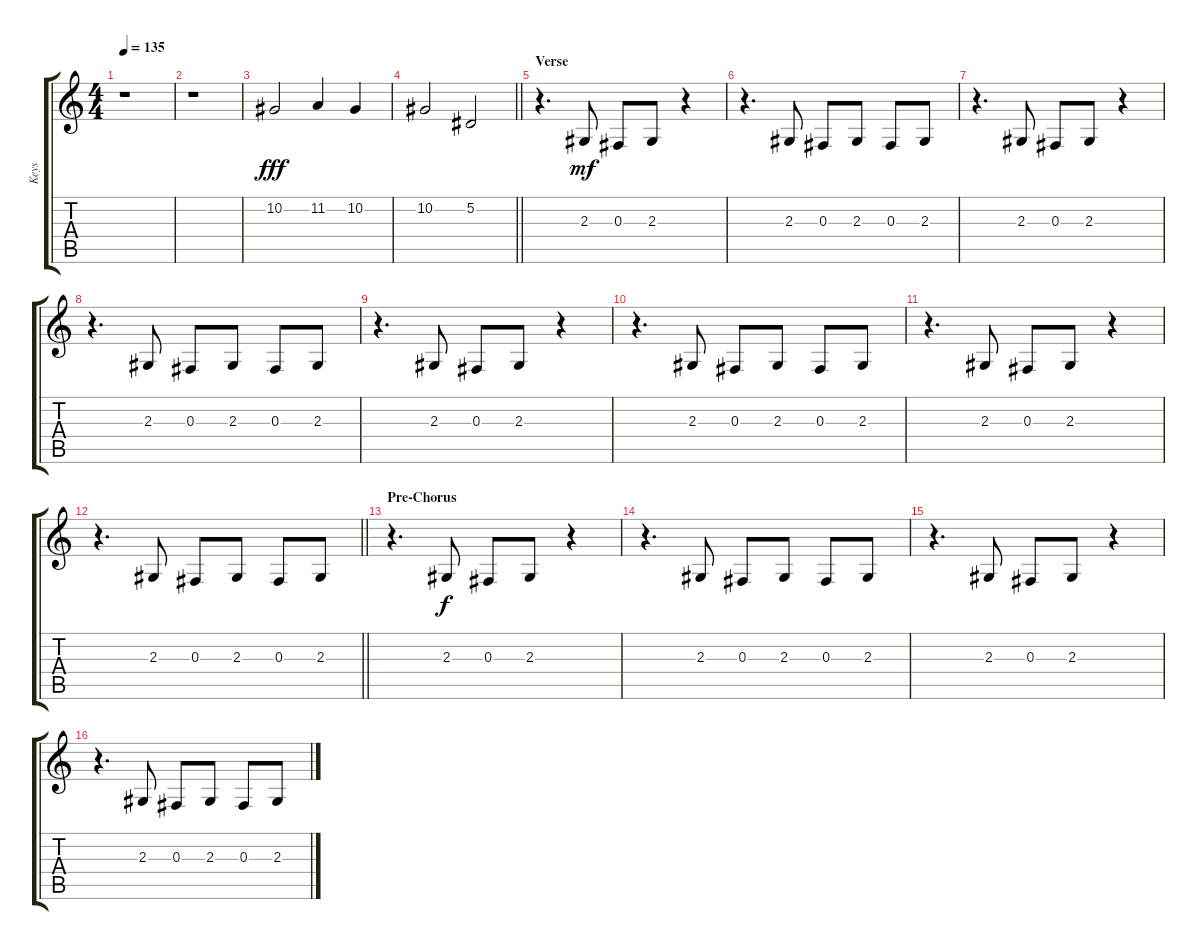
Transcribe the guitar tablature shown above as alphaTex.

\track ("Keys" "Keys") {instrument lead2sawtooth}
\staff {score tabs}
\tuning (Eb4 Bb3 Gb3 Db3 Ab2 Eb2) {hide}
\ts (4 4)
\tempo 135
\clef g2
\ks c
r.1{dy f} |
r.1 |
10.2.2{dy fff instrument marimba} 11.2.4 10.2.4 |
\barLineRight lightlight
10.2.2 5.2.2 |
\section ("" "Verse")
r.4{d instrument lead2sawtooth} 2.3.8{dy mf} 0.3.8 2.3.8 r.4 |
r.4{d} 2.3.8 0.3.8 2.3.8 0.3.8 2.3.8 |
r.4{d} 2.3.8 0.3.8 2.3.8 r.4 |
r.4{d} 2.3.8 0.3.8 2.3.8 0.3.8 2.3.8 |
r.4{d} 2.3.8 0.3.8 2.3.8 r.4 |
r.4{d} 2.3.8 0.3.8 2.3.8 0.3.8 2.3.8 |
r.4{d} 2.3.8 0.3.8 2.3.8 r.4 |
\barLineRight lightlight
r.4{d} 2.3.8 0.3.8 2.3.8 0.3.8 2.3.8 |
\section ("" "Pre-Chorus")
r.4{d} 2.3.8{dy f} 0.3.8 2.3.8 r.4 |
r.4{d} 2.3.8 0.3.8 2.3.8 0.3.8 2.3.8 |
r.4{d} 2.3.8 0.3.8 2.3.8 r.4 |
r.4{d} 2.3.8 0.3.8 2.3.8 0.3.8 2.3.8
